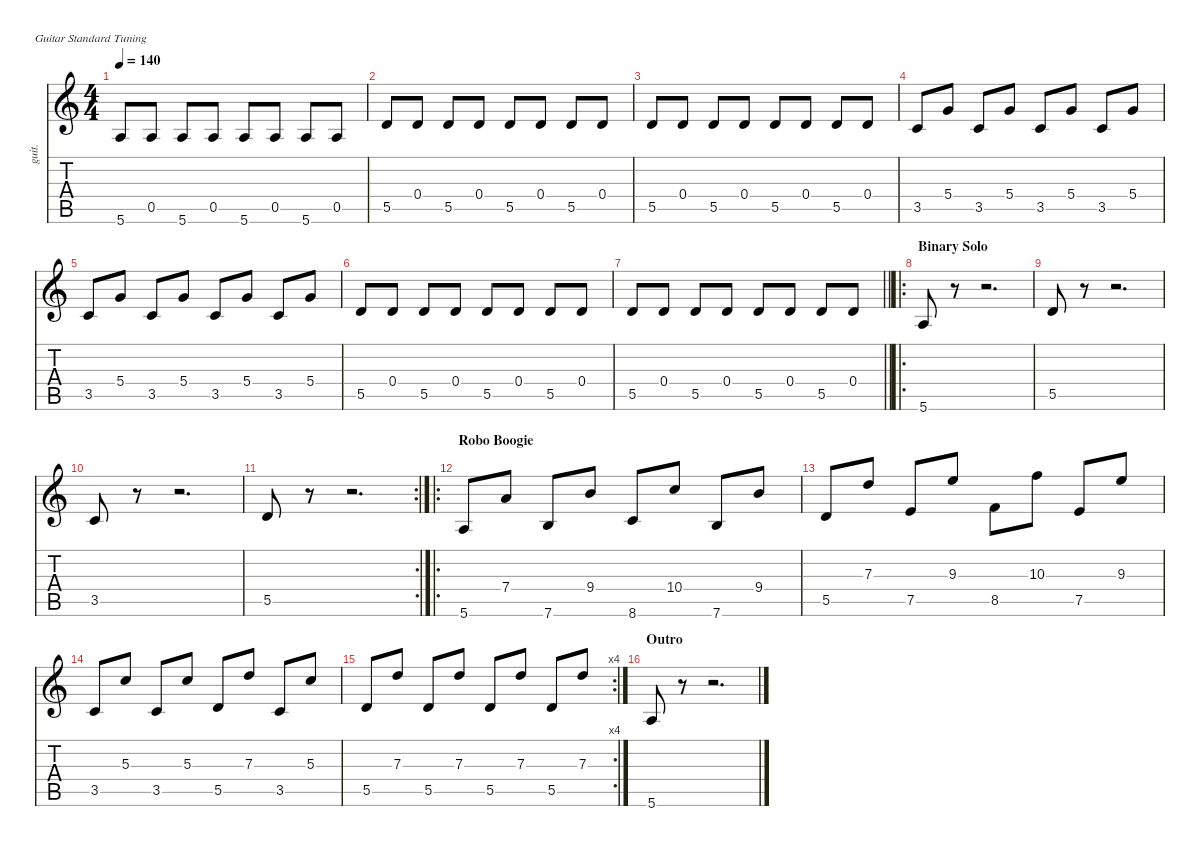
\defaultSystemsLayout 4
\hideDynamics
\bracketExtendMode nobrackets
\otherSystemsTrackNameOrientation horizontal
\track ("Guitar2" "guit.") {instrument acousticguitarnylon}
\staff {score tabs}
\tuning (E4 B3 G3 D3 A2 E2)
\ts (4 4)
\tempo 140
\clef g2
\ks aminor
5.6.8{dy f beam Up} 0.5.8{beam Up} 5.6.8{beam Up} 0.5.8{beam Up} 5.6.8{beam Up} 0.5.8{beam Up} 5.6.8{beam Up} 0.5.8{beam Up} |
5.5.8{beam Up} 0.4.8{beam Up} 5.5.8{beam Up} 0.4.8{beam Up} 5.5.8{beam Up} 0.4.8{beam Up} 5.5.8{beam Up} 0.4.8{beam Up} |
5.5.8{beam Up} 0.4.8{beam Up} 5.5.8{beam Up} 0.4.8{beam Up} 5.5.8{beam Up} 0.4.8{beam Up} 5.5.8{beam Up} 0.4.8{beam Up} |
3.5.8{beam Up} 5.4.8{beam Up} 3.5.8{beam Up} 5.4.8{beam Up} 3.5.8{beam Up} 5.4.8{beam Up} 3.5.8{beam Up} 5.4.8{beam Up} |
3.5.8{beam Up} 5.4.8{beam Up} 3.5.8{beam Up} 5.4.8{beam Up} 3.5.8{beam Up} 5.4.8{beam Up} 3.5.8{beam Up} 5.4.8{beam Up} |
5.5.8{beam Up} 0.4.8{beam Up} 5.5.8{beam Up} 0.4.8{beam Up} 5.5.8{beam Up} 0.4.8{beam Up} 5.5.8{beam Up} 0.4.8{beam Up} |
\barLineRight lightlight
5.5.8{beam Up} 0.4.8{beam Up} 5.5.8{beam Up} 0.4.8{beam Up} 5.5.8{beam Up} 0.4.8{beam Up} 5.5.8{beam Up} 0.4.8{beam Up} |
\ro
\section ("" "Binary Solo")
5.6.8{beam Up} r.8{beam Up} r.2{d beam Up} |
5.5.8{beam Up} r.8{beam Up} r.2{d beam Up} |
3.5.8{beam Up} r.8{beam Up} r.2{d beam Up} |
\rc 2
5.5.8{beam Up} r.8{beam Up} r.2{d beam Up} |
\ro
\section ("" "Robo Boogie")
5.6.8{beam Up} 7.4.8{beam Up} 7.6.8{dy mf beam Up} 9.4.8{beam Up} 8.6.8{beam Up} 10.4.8{beam Up} 7.6.8{beam Up} 9.4.8{beam Up} |
5.5.8{beam Up} 7.3.8{dy f beam Up} 7.5.8{dy mf beam Up} 9.3.8{dy f beam Up} 8.5.8{dy mf beam Down} 10.3.8{dy f beam Down} 7.5.8{dy mf beam Up} 9.3.8{dy f beam Up} |
3.5.8{beam Up} 5.3.8{beam Up} 3.5.8{beam Up} 5.3.8{beam Up} 5.5.8{dy mf beam Up} 7.3.8{beam Up} 3.5.8{beam Up} 5.3.8{beam Up} |
\rc 4
5.5.8{beam Up} 7.3.8{dy f beam Up} 5.5.8{dy mf beam Up} 7.3.8{dy f beam Up} 5.5.8{dy mf beam Up} 7.3.8{dy f beam Up} 5.5.8{dy mf beam Up} 7.3.8{dy f beam Up} |
\section ("" "Outro")
5.6.8{beam Up} r.8{beam Up} r.2{d beam Up}
